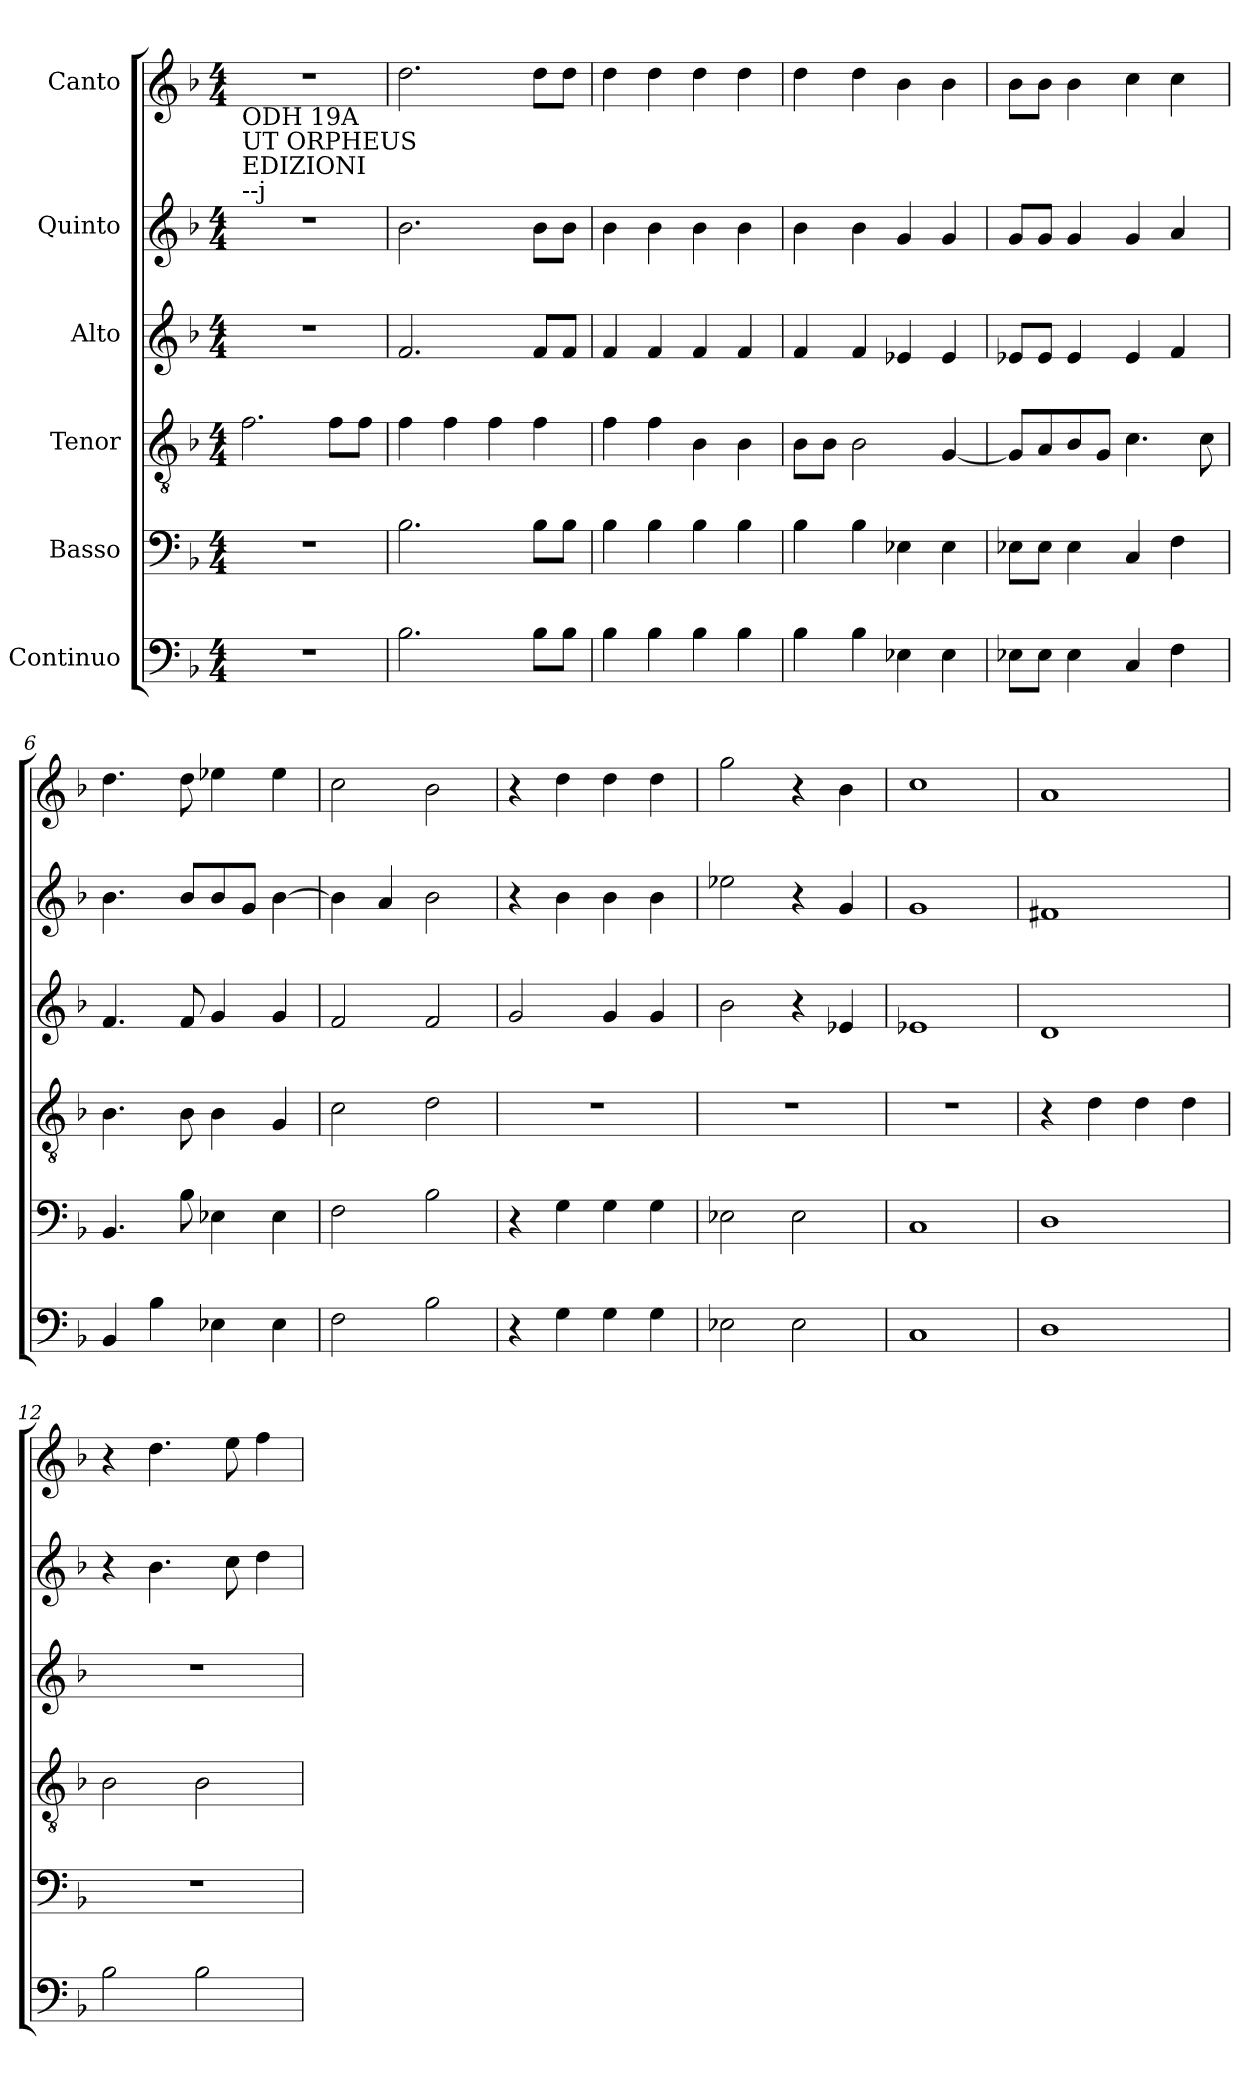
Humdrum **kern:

**kern	**kern	**kern	**kern	**kern	**kern
*part6	*part5	*part4	*part3	*part2	*part1
*staff6	*staff5	*staff4	*staff3	*staff2	*staff1
*I"Continuo	*I"Basso	*I"Tenor	*I"Alto	*I"Quinto	*I"Canto
*clefF4	*clefF4	*clefGv2	*clefG2	*clefG2	*clefG2
*k[b-]	*k[b-]	*k[b-]	*k[b-]	*k[b-]	*k[b-]
*F:	*F:	*F:	*F:	*F:	*F:
*M4/4	*M4/4	*M4/4	*M4/4	*M4/4	*M4/4
*MM120	*MM120	*MM120	*MM120	*MM120	*MM120
=1	=1	=1	=1	=1	=1
!	!	!	!	!	!LO:TX:b:t=ODH 19A
!	!	!	!	!	!LO:TX:b:t=UT ORPHEUS
!	!	!	!	!	!LO:TX:b:t=EDIZIONI
!	!	!	!	!	!LO:TX:b:t=--j
1r	1r	2.f\	1r	1r	1r
.	.	8f\L	.	.	.
.	.	8f\J	.	.	.
=2	=2	=2	=2	=2	=2
2.B-\	2.B-\	4f\	2.f/	2.b-\	2.dd\
.	.	4f\	.	.	.
.	.	4f\	.	.	.
8B-\L	8B-\L	4f\	8f/L	8b-\L	8dd\L
8B-\J	8B-\J	.	8f/J	8b-\J	8dd\J
=3	=3	=3	=3	=3	=3
4B-\	4B-\	4f\	4f/	4b-\	4dd\
4B-\	4B-\	4f\	4f/	4b-\	4dd\
4B-\	4B-\	4B-\	4f/	4b-\	4dd\
4B-\	4B-\	4B-\	4f/	4b-\	4dd\
=4	=4	=4	=4	=4	=4
4B-\	4B-\	8B-\L	4f/	4b-\	4dd\
.	.	8B-\J	.	.	.
4B-\	4B-\	2B-\	4f/	4b-\	4dd\
4E-X\	4E-X\	.	4e-X/	4g/	4b-\
4E-\	4E-\	[4G/	4e-/	4g/	4b-\
=5	=5	=5	=5	=5	=5
8E-X\L	8E-X\L	8G/L]	8e-X/L	8g/L	8b-\L
8E-\J	8E-\J	8A/	8e-/J	8g/J	8b-\J
4E-\	4E-\	8B-/	4e-/	4g/	4b-\
.	.	8G/J	.	.	.
4C/	4C/	4.c\	4e-/	4g/	4cc\
4F\	4F\	.	4f/	4a/	4cc\
.	.	8c\	.	.	.
=6	=6	=6	=6	=6	=6
4BB-/	4.BB-/	4.B-\	4.f/	4.b-\	4.dd\
4B-\	.	.	.	.	.
.	8B-\	8B-\	8f/	8b-/L	8dd\
4E-X\	4E-X\	4B-\	4g/	8b-/	4ee-X\
.	.	.	.	8g/J	.
4E-\	4E-\	4G/	4g/	[4b-\	4ee-\
=7	=7	=7	=7	=7	=7
2F\	2F\	2c\	2f/	4b-\]	2cc\
.	.	.	.	4a/	.
2B-\	2B-\	2d\	2f/	2b-\	2b-\
=8	=8	=8	=8	=8	=8
4r	4r	1r	2g/	4r	4r
4G\	4G\	.	.	4b-\	4dd\
4G\	4G\	.	4g/	4b-\	4dd\
4G\	4G\	.	4g/	4b-\	4dd\
=9	=9	=9	=9	=9	=9
2E-X\	2E-X\	1r	2b-\	2ee-X\	2gg\
2E-\	2E-\	.	4r	4r	4r
.	.	.	4e-X/	4g/	4b-\
=10	=10	=10	=10	=10	=10
1C	1C	1r	1e-X	1g	1cc
=11	=11	=11	=11	=11	=11
1D	1D	4r	1d	1f#X	1a
.	.	4d\	.	.	.
.	.	4d\	.	.	.
.	.	4d\	.	.	.
=12	=12	=12	=12	=12	=12
2B-\	1r	2B-\	1r	4r	4r
.	.	.	.	4.b-\	4.dd\
2B-\	.	2B-\	.	.	.
.	.	.	.	8cc\	8ee\
.	.	.	.	4dd\	4ff\
=	=	=	=	=	=
*-	*-	*-	*-	*-	*-
